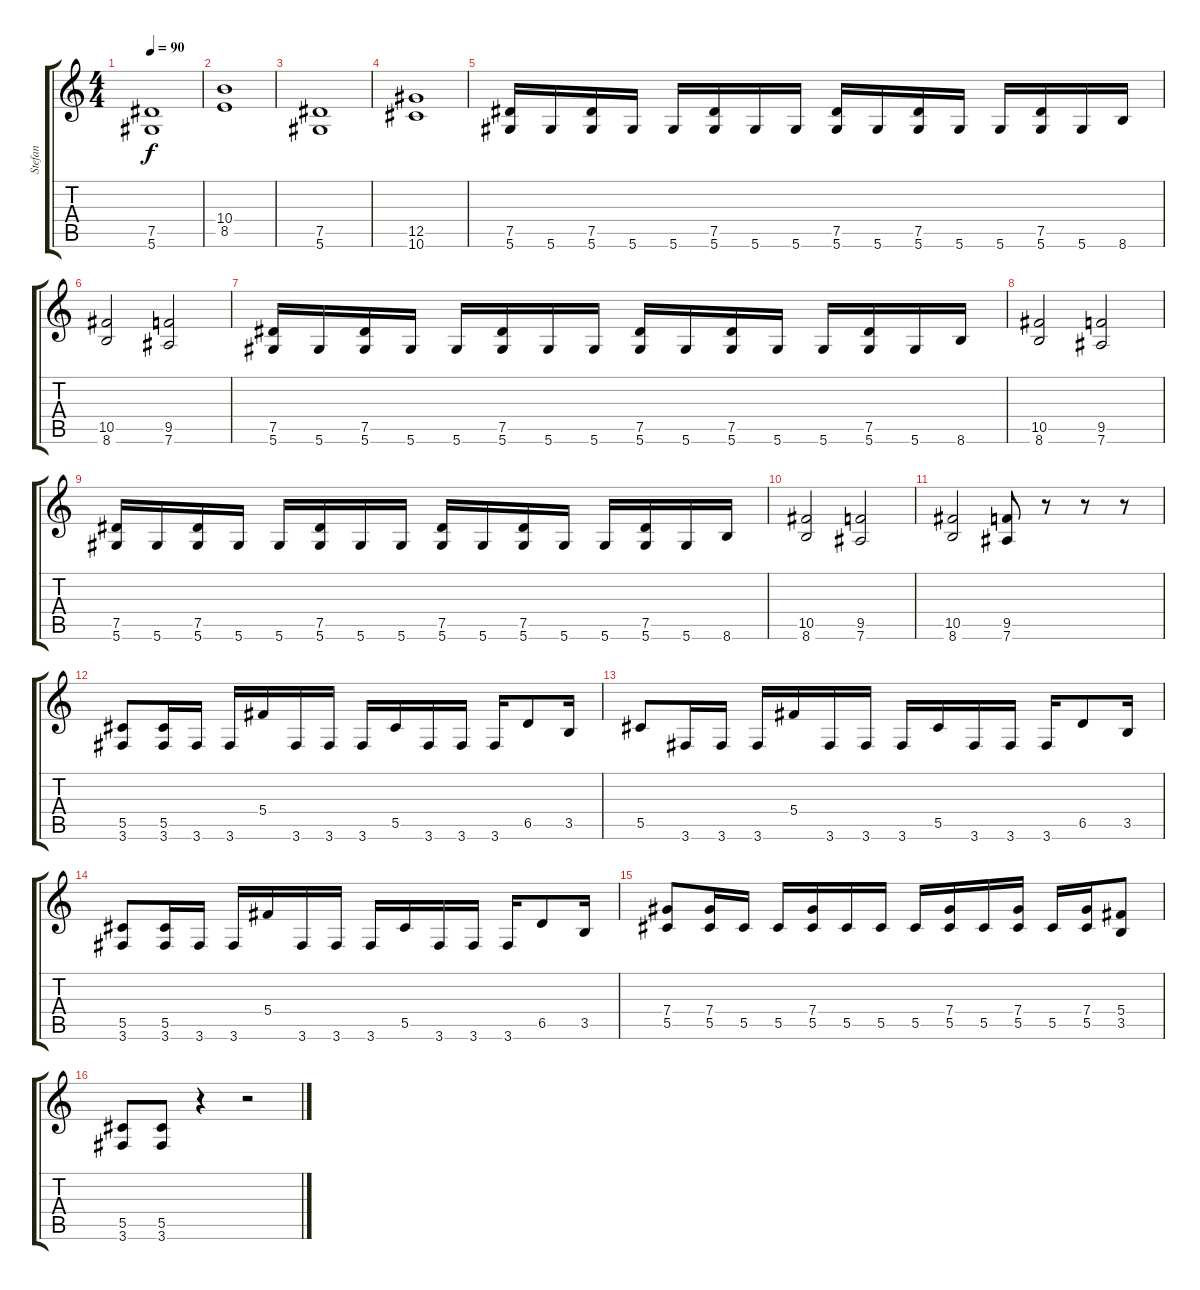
\track ("Stefan" "Stefan") {instrument distortionguitar}
\staff {score tabs}
\tuning (Eb4 Bb3 Gb3 Db3 Ab2 Eb2) {hide}
\ts (4 4)
\tempo 90
\clef g2
\ks c
(7.5 5.6).1{dy f} |
(10.4 8.5).1 |
(7.5 5.6).1 |
(12.5 10.6).1 |
(7.5 5.6).16 5.6.16 (7.5 5.6).16 5.6.16 5.6.16 (7.5 5.6).16 5.6.16 5.6.16 (7.5 5.6).16 5.6.16 (7.5 5.6).16 5.6.16 5.6.16 (7.5 5.6).16 5.6.16 8.6.16 |
(10.5 8.6).2 (9.5 7.6).2 |
(7.5 5.6).16 5.6.16 (7.5 5.6).16 5.6.16 5.6.16 (7.5 5.6).16 5.6.16 5.6.16 (7.5 5.6).16 5.6.16 (7.5 5.6).16 5.6.16 5.6.16 (7.5 5.6).16 5.6.16 8.6.16 |
(10.5 8.6).2 (9.5 7.6).2 |
(7.5 5.6).16 5.6.16 (7.5 5.6).16 5.6.16 5.6.16 (7.5 5.6).16 5.6.16 5.6.16 (7.5 5.6).16 5.6.16 (7.5 5.6).16 5.6.16 5.6.16 (7.5 5.6).16 5.6.16 8.6.16 |
(10.5 8.6).2 (9.5 7.6).2 |
(10.5 8.6).2 (9.5 7.6).8 r.8 r.8 r.8 |
(5.5 3.6).8 (5.5 3.6).16 3.6.16 3.6.16 5.4.16 3.6.16 3.6.16 3.6.16 5.5.16 3.6.16 3.6.16 3.6.16 6.5.8 3.5.16 |
5.5.8 3.6.16 3.6.16 3.6.16 5.4.16 3.6.16 3.6.16 3.6.16 5.5.16 3.6.16 3.6.16 3.6.16 6.5.8 3.5.16 |
(5.5 3.6).8 (5.5 3.6).16 3.6.16 3.6.16 5.4.16 3.6.16 3.6.16 3.6.16 5.5.16 3.6.16 3.6.16 3.6.16 6.5.8 3.5.16 |
(7.4 5.5).8 (7.4 5.5).16 5.5.16 5.5.16 (7.4 5.5).16 5.5.16 5.5.16 5.5.16 (7.4 5.5).16 5.5.16 (7.4 5.5).16 5.5.16 (7.4 5.5).16 (5.4 3.5).8 |
(5.5 3.6).8 (5.5 3.6).8 r.4 r.2
